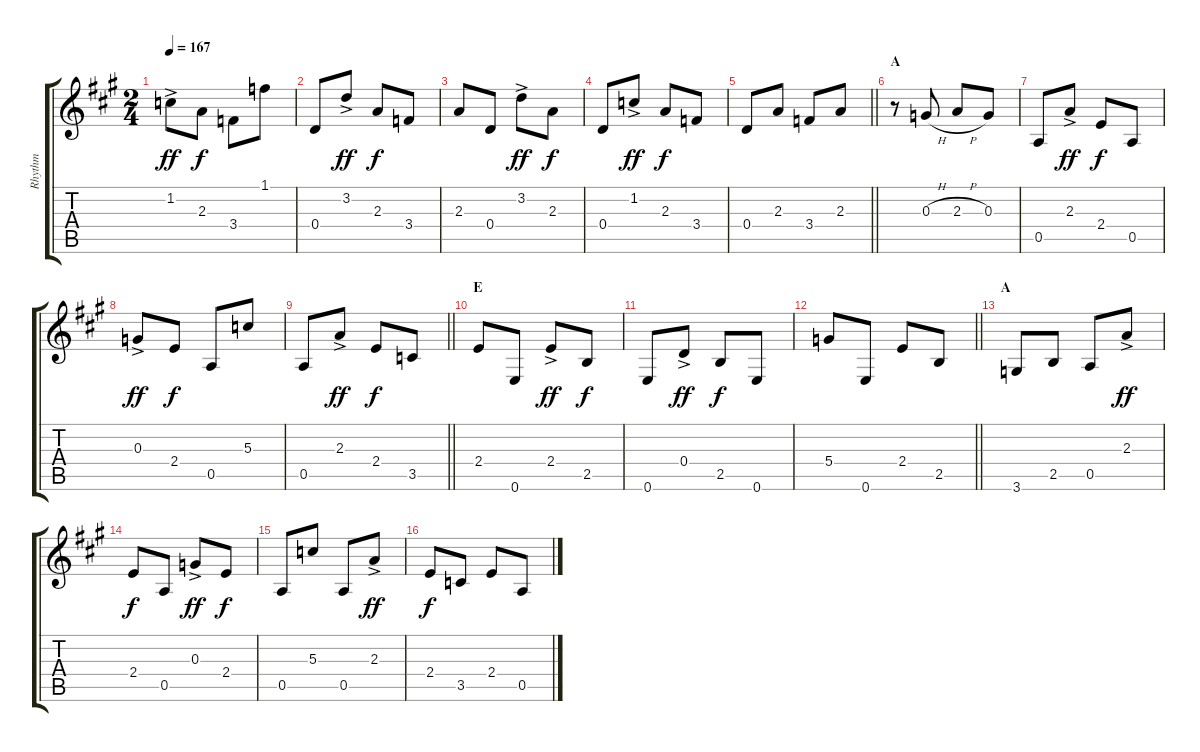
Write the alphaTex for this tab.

\track ("Rhythm" "Rhythm") {instrument electricguitarmuted}
\staff {score tabs}
\tuning (E4 B3 G3 D3 A2 E2) {hide}
\ts (2 4)
\tempo 167
\clef g2
\ks a
1.2{ac}.8{dy ff} 2.3.8{dy f} 3.4.8 1.1.8 |
0.4.8 3.2{ac}.8{dy ff} 2.3.8{dy f} 3.4.8 |
2.3.8 0.4.8 3.2{ac}.8{dy ff} 2.3.8{dy f} |
0.4.8 1.2{ac}.8{dy ff} 2.3.8{dy f} 3.4.8 |
\barLineRight lightlight
0.4.8 2.3.8 3.4.8 2.3.8 |
\section ("" "A")
r.8 0.3{h}.8 2.3{h}.8 0.3.8 |
0.5.8 2.3{ac}.8{dy ff} 2.4.8{dy f} 0.5.8 |
0.3{ac}.8{dy ff} 2.4.8{dy f} 0.5.8 5.3.8 |
\barLineRight lightlight
0.5.8 2.3{ac}.8{dy ff} 2.4.8{dy f} 3.5.8 |
\section ("" "E")
2.4.8 0.6.8 2.4{ac}.8{dy ff} 2.5.8{dy f} |
0.6.8 0.4{ac}.8{dy ff} 2.5.8{dy f} 0.6.8 |
\barLineRight lightlight
5.4.8 0.6.8 2.4.8 2.5.8 |
\section ("" "A")
3.6.8 2.5.8 0.5.8 2.3{ac}.8{dy ff} |
2.4.8{dy f} 0.5.8 0.3{ac}.8{dy ff} 2.4.8{dy f} |
0.5.8 5.3.8 0.5.8 2.3{ac}.8{dy ff} |
2.4.8{dy f} 3.5.8 2.4.8 0.5.8
